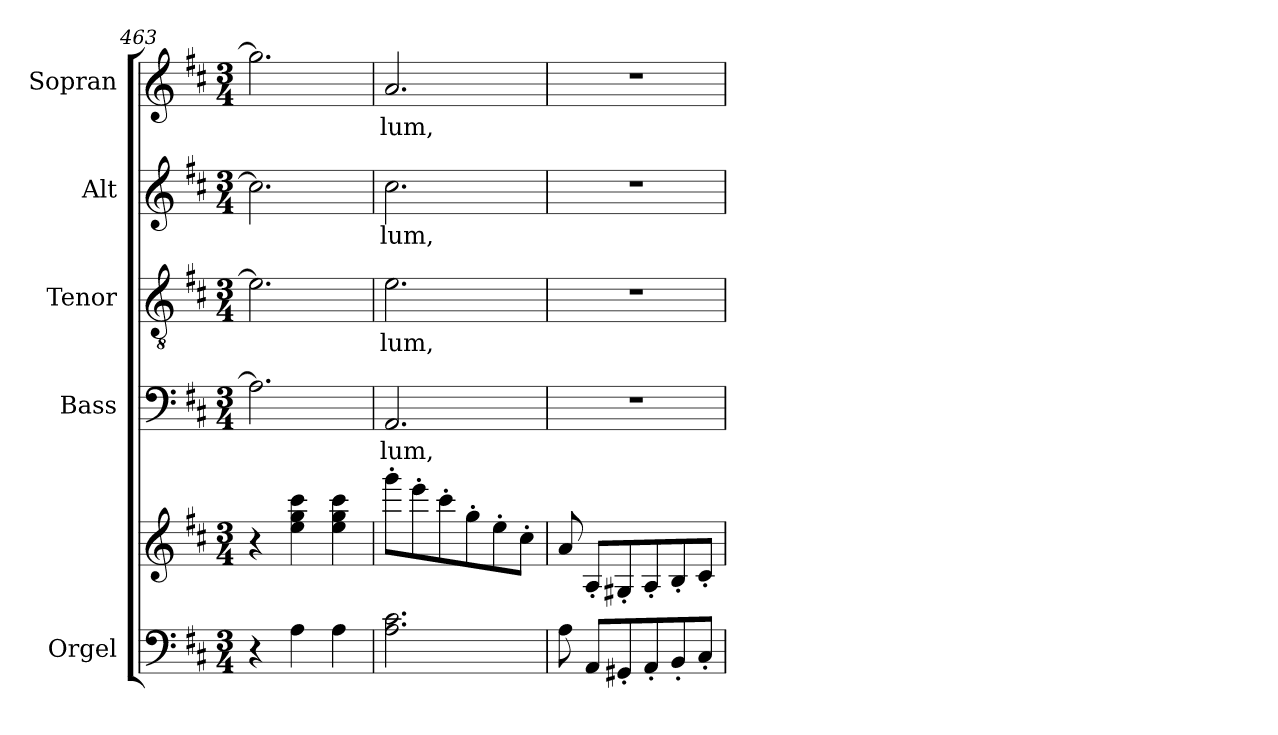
**kern	**kern	**kern	**text	**kern	**text	**kern	**text	**kern	**text
*part5	*part5	*part4	*part4	*part3	*part3	*part2	*part2	*part1	*part1
*staff6	*staff5	*staff4	*staff4	*staff3	*staff3	*staff2	*staff2	*staff1	*staff1
*I"Orgel	*	*I"Bass	*	*I"Tenor	*	*I"Alt	*	*I"Sopran	*
*I'Org.	*	*I'B.	*	*I'T.	*	*I'A.	*	*I'S.	*
*clefF4	*clefG2	*clefF4	*	*clefGv2	*	*clefG2	*	*clefG2	*
*k[f#c#]	*k[f#c#]	*k[f#c#]	*	*k[f#c#]	*	*k[f#c#]	*	*k[f#c#]	*
*D:	*D:	*D:	*	*D:	*	*D:	*	*D:	*
*M3/4	*M3/4	*M3/4	*	*M3/4	*	*M3/4	*	*M3/4	*
=463	=463	=463	=463	=463	=463	=463	=463	=463	=463
4r	4r	2.A\]	.	2.e\]	.	2.cc#\]	.	2.gg\]	.
4A\	4ee\ 4gg\ 4ccc#\	.	.	.	.	.	.	.	.
4A\	4ee\ 4gg\ 4ccc#\	.	.	.	.	.	.	.	.
=464	=464	=464	=464	=464	=464	=464	=464	=464	=464
!	!	!	!LO:LY:b	!	!LO:LY:b	!	!LO:LY:b	!	!LO:LY:b
2.A\ 2.c#\	8ggg'>\L	2.AA/	-lum,	2.e\	-lum,	2.cc#\	-lum,	2.a/	-lum,
.	8eee'>\	.	.	.	.	.	.	.	.
.	8ccc#'>\	.	.	.	.	.	.	.	.
.	8gg'>\	.	.	.	.	.	.	.	.
.	8ee'>\	.	.	.	.	.	.	.	.
.	8cc#'>\J	.	.	.	.	.	.	.	.
=465	=465	=465	=465	=465	=465	=465	=465	=465	=465
8A\	8a/	2.r	.	2.r	.	2.r	.	2.r	.
8AA/L	8A'</L	.	.	.	.	.	.	.	.
8GG#X'</	8G#X'</	.	.	.	.	.	.	.	.
8AA'</	8A'</	.	.	.	.	.	.	.	.
8BB'</	8B'</	.	.	.	.	.	.	.	.
8C#'</J	8c#'</J	.	.	.	.	.	.	.	.
=	=	=	=	=	=	=	=	=	=
*-	*-	*-	*-	*-	*-	*-	*-	*-	*-
